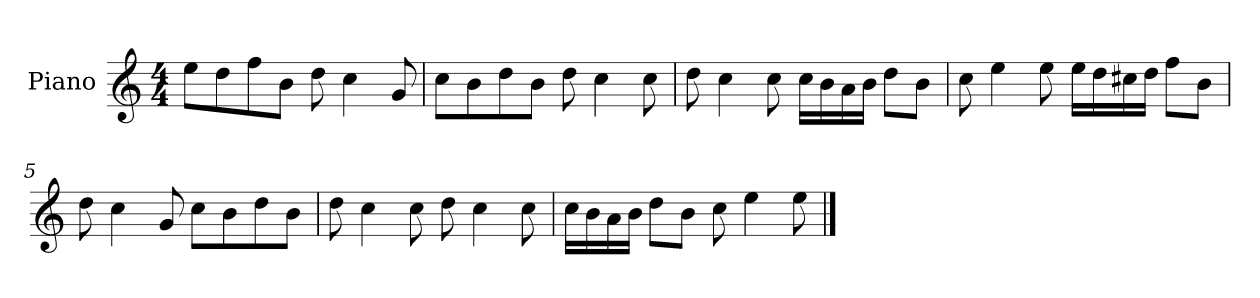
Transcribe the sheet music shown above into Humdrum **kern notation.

**kern
*part1
*staff1
*I"Piano
*I'P-no
*clefG2
*k[]
*M4/4
*MM90
=1
8ee\L
8dd\
8ff\
8b\J
8dd\
4cc\
8g/
=2
8cc\L
8b\
8dd\
8b\J
8dd\
4cc\
8cc\
=3
8dd\
4cc\
8cc\
16cc\LL
16b\
16a\
16b\JJ
8dd\L
8b\J
=4
8cc\
4ee\
8ee\
16ee\LL
16dd\
16cc#X\
16dd\JJ
8ff\L
8b\J
=5
8dd\
4cc\
8g/
8cc\L
8b\
8dd\
8b\J
!!LO:LB:g=z
=6
8dd\
4cc\
8cc\
8dd\
4cc\
8cc\
=7
16cc\LL
16b\
16a\
16b\JJ
8dd\L
8b\J
8cc\
4ee\
8ee\
==
*-
